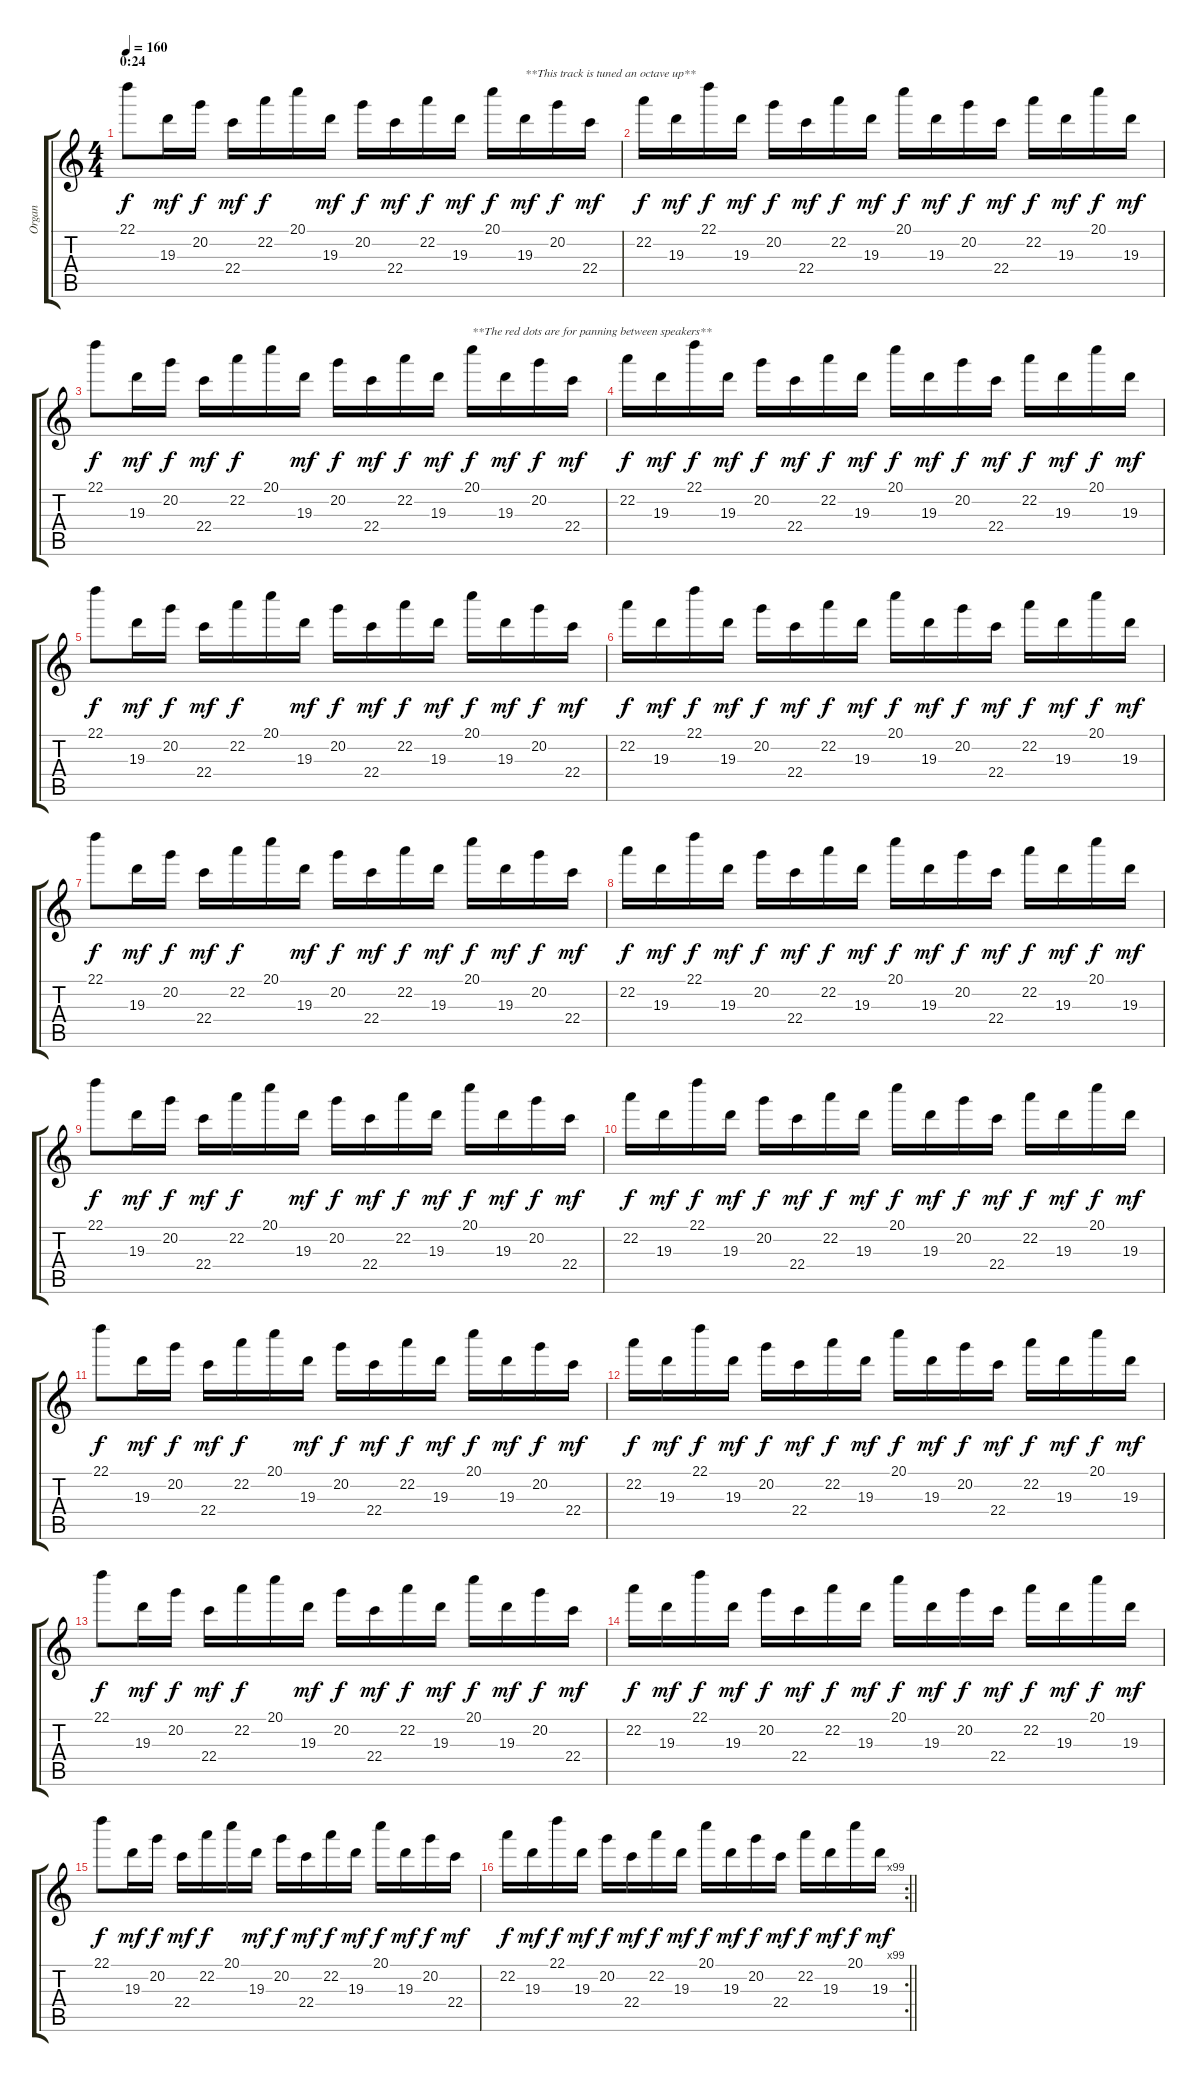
\track ("Organ" "Organ") {instrument acousticgrandpiano}
\staff {score tabs}
\tuning (E5 B4 G4 D4 A3 E3) {hide}
\ts (4 4)
\section ("" "0:24")
\tempo 160
\clef g2
\ks c
22.1.8{dy f balance 16} 19.3.16{dy mf} 20.2.16{dy f} 22.4.16{dy mf} 22.2.16{dy f} 20.1.16 19.3.16{dy mf} 20.2.16{dy f balance 8} 22.4.16{dy mf} 22.2.16{dy f} 19.3.16{dy mf} 20.1.16{dy f} 19.3.16{txt "**This track is tuned an octave up**" dy mf} 20.2.16{dy f} 22.4.16{dy mf} |
22.2.16{dy f balance 0} 19.3.16{dy mf} 22.1.16{dy f} 19.3.16{dy mf} 20.2.16{dy f} 22.4.16{dy mf} 22.2.16{dy f} 19.3.16{dy mf} 20.1.16{dy f balance 8} 19.3.16{dy mf} 20.2.16{dy f} 22.4.16{dy mf} 22.2.16{dy f} 19.3.16{dy mf} 20.1.16{dy f} 19.3.16{dy mf} |
22.1.8{dy f balance 16} 19.3.16{dy mf} 20.2.16{dy f} 22.4.16{dy mf} 22.2.16{dy f} 20.1.16 19.3.16{dy mf} 20.2.16{dy f balance 8} 22.4.16{dy mf} 22.2.16{dy f} 19.3.16{dy mf} 20.1.16{txt "**The red dots are for panning between speakers**" dy f} 19.3.16{dy mf} 20.2.16{dy f} 22.4.16{dy mf} |
22.2.16{dy f balance 0} 19.3.16{dy mf} 22.1.16{dy f} 19.3.16{dy mf} 20.2.16{dy f} 22.4.16{dy mf} 22.2.16{dy f} 19.3.16{dy mf} 20.1.16{dy f balance 8} 19.3.16{dy mf} 20.2.16{dy f} 22.4.16{dy mf} 22.2.16{dy f} 19.3.16{dy mf} 20.1.16{dy f} 19.3.16{dy mf} |
22.1.8{dy f balance 16} 19.3.16{dy mf} 20.2.16{dy f} 22.4.16{dy mf} 22.2.16{dy f} 20.1.16 19.3.16{dy mf} 20.2.16{dy f balance 8} 22.4.16{dy mf} 22.2.16{dy f} 19.3.16{dy mf} 20.1.16{dy f} 19.3.16{dy mf} 20.2.16{dy f} 22.4.16{dy mf} |
22.2.16{dy f balance 0} 19.3.16{dy mf} 22.1.16{dy f} 19.3.16{dy mf} 20.2.16{dy f} 22.4.16{dy mf} 22.2.16{dy f} 19.3.16{dy mf} 20.1.16{dy f balance 8} 19.3.16{dy mf} 20.2.16{dy f} 22.4.16{dy mf} 22.2.16{dy f} 19.3.16{dy mf} 20.1.16{dy f} 19.3.16{dy mf} |
22.1.8{dy f balance 16} 19.3.16{dy mf} 20.2.16{dy f} 22.4.16{dy mf} 22.2.16{dy f} 20.1.16 19.3.16{dy mf} 20.2.16{dy f balance 8} 22.4.16{dy mf} 22.2.16{dy f} 19.3.16{dy mf} 20.1.16{dy f} 19.3.16{dy mf} 20.2.16{dy f} 22.4.16{dy mf} |
22.2.16{dy f balance 0} 19.3.16{dy mf} 22.1.16{dy f} 19.3.16{dy mf} 20.2.16{dy f} 22.4.16{dy mf} 22.2.16{dy f} 19.3.16{dy mf} 20.1.16{dy f balance 8} 19.3.16{dy mf} 20.2.16{dy f} 22.4.16{dy mf} 22.2.16{dy f} 19.3.16{dy mf} 20.1.16{dy f} 19.3.16{dy mf} |
22.1.8{dy f balance 16} 19.3.16{dy mf} 20.2.16{dy f} 22.4.16{dy mf} 22.2.16{dy f} 20.1.16 19.3.16{dy mf} 20.2.16{dy f balance 8} 22.4.16{dy mf} 22.2.16{dy f} 19.3.16{dy mf} 20.1.16{dy f} 19.3.16{dy mf} 20.2.16{dy f} 22.4.16{dy mf} |
22.2.16{dy f balance 0} 19.3.16{dy mf} 22.1.16{dy f} 19.3.16{dy mf} 20.2.16{dy f} 22.4.16{dy mf} 22.2.16{dy f} 19.3.16{dy mf} 20.1.16{dy f balance 8} 19.3.16{dy mf} 20.2.16{dy f} 22.4.16{dy mf} 22.2.16{dy f} 19.3.16{dy mf} 20.1.16{dy f} 19.3.16{dy mf} |
22.1.8{dy f balance 16} 19.3.16{dy mf} 20.2.16{dy f} 22.4.16{dy mf} 22.2.16{dy f} 20.1.16 19.3.16{dy mf} 20.2.16{dy f balance 8} 22.4.16{dy mf} 22.2.16{dy f} 19.3.16{dy mf} 20.1.16{dy f} 19.3.16{dy mf} 20.2.16{dy f} 22.4.16{dy mf} |
22.2.16{dy f balance 0} 19.3.16{dy mf} 22.1.16{dy f} 19.3.16{dy mf} 20.2.16{dy f} 22.4.16{dy mf} 22.2.16{dy f} 19.3.16{dy mf} 20.1.16{dy f balance 8} 19.3.16{dy mf} 20.2.16{dy f} 22.4.16{dy mf} 22.2.16{dy f} 19.3.16{dy mf} 20.1.16{dy f} 19.3.16{dy mf} |
22.1.8{dy f balance 16} 19.3.16{dy mf} 20.2.16{dy f} 22.4.16{dy mf} 22.2.16{dy f} 20.1.16 19.3.16{dy mf} 20.2.16{dy f balance 8} 22.4.16{dy mf} 22.2.16{dy f} 19.3.16{dy mf} 20.1.16{dy f} 19.3.16{dy mf} 20.2.16{dy f} 22.4.16{dy mf} |
22.2.16{dy f balance 0} 19.3.16{dy mf} 22.1.16{dy f} 19.3.16{dy mf} 20.2.16{dy f} 22.4.16{dy mf} 22.2.16{dy f} 19.3.16{dy mf} 20.1.16{dy f balance 8} 19.3.16{dy mf} 20.2.16{dy f} 22.4.16{dy mf} 22.2.16{dy f} 19.3.16{dy mf} 20.1.16{dy f} 19.3.16{dy mf} |
22.1.8{dy f balance 16} 19.3.16{dy mf} 20.2.16{dy f} 22.4.16{dy mf} 22.2.16{dy f} 20.1.16 19.3.16{dy mf} 20.2.16{dy f balance 8} 22.4.16{dy mf} 22.2.16{dy f} 19.3.16{dy mf} 20.1.16{dy f} 19.3.16{dy mf} 20.2.16{dy f} 22.4.16{dy mf} |
\rc 99
\barLineRight lightlight
22.2.16{dy f balance 0} 19.3.16{dy mf} 22.1.16{dy f} 19.3.16{dy mf} 20.2.16{dy f} 22.4.16{dy mf} 22.2.16{dy f} 19.3.16{dy mf} 20.1.16{dy f balance 8} 19.3.16{dy mf} 20.2.16{dy f} 22.4.16{dy mf} 22.2.16{dy f} 19.3.16{dy mf} 20.1.16{dy f} 19.3.16{dy mf}
